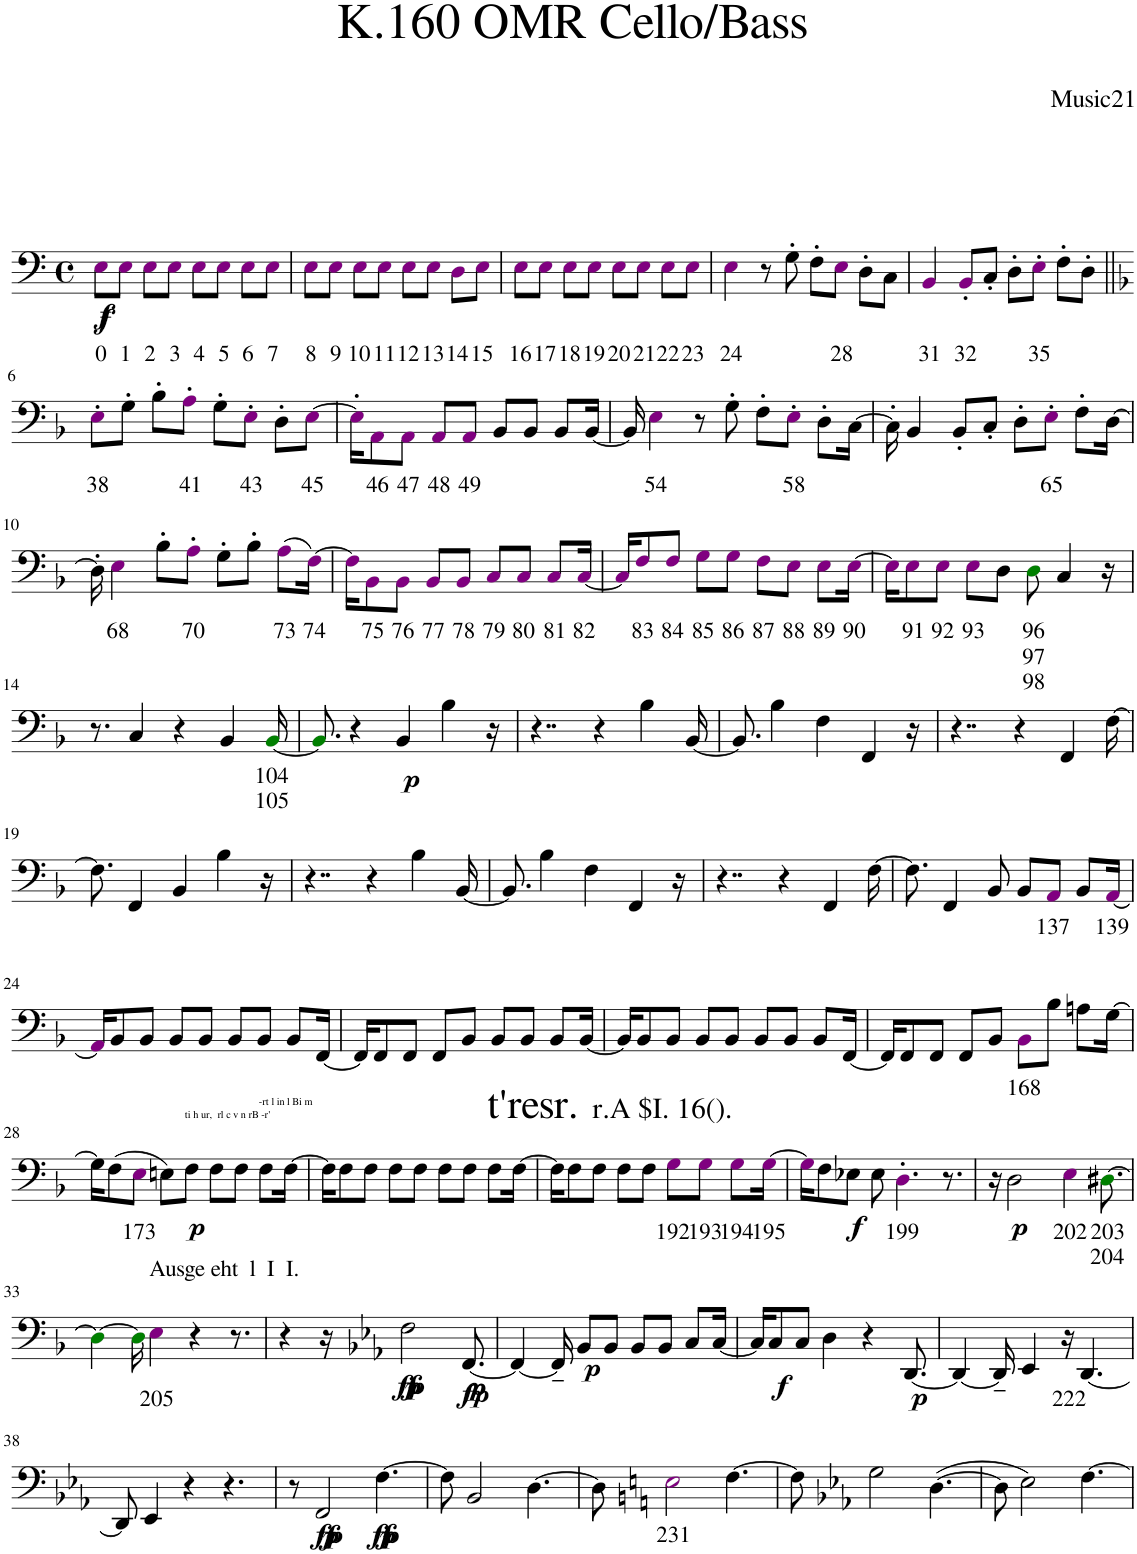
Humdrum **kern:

**kern	**text	**text	**text	**dynam
*part1	*part1	*part1	*part1	*part1
*staff1	*staff1	*staff1	*staff1	*staff1
*I"Piano	*	*	*	*
*I'Pno	*	*	*	*
*clefF4	*	*	*	*
*k[]	*	*	*	*
*M4/4	*	*	*	*
*met(c)	*	*	*	*
=1	=1	=1	=1	=1
!	!LO:LY:b	!	!	!LO:DY:b
!	!	!	!	!LO:DY:n=1:b
8Ei\L	0	.	.	f f
!	!LO:LY:b	!	!	!
8Ei\J	1	.	.	.
!	!LO:LY:b	!	!	!
8Ei\L	2	.	.	.
!	!LO:LY:b	!	!	!
8Ei\J	3	.	.	.
!	!LO:LY:b	!	!	!
8Ei\L	4	.	.	.
!	!LO:LY:b	!	!	!
8Ei\J	5	.	.	.
!	!LO:LY:b	!	!	!
8Ei\L	6	.	.	.
!	!LO:LY:b	!	!	!
8Ei\J	7	.	.	.
=2	=2	=2	=2	=2
!	!LO:LY:b	!	!	!
8Ei\L	8	.	.	.
!	!LO:LY:b	!	!	!
8Ei\J	9	.	.	.
!	!LO:LY:b	!	!	!
8Ei\L	10	.	.	.
!	!LO:LY:b	!	!	!
8Ei\J	11	.	.	.
!	!LO:LY:b	!	!	!
8Ei\L	12	.	.	.
!	!LO:LY:b	!	!	!
8Ei\J	13	.	.	.
!	!LO:LY:b	!	!	!
8Di\L	14	.	.	.
!	!LO:LY:b	!	!	!
8Ei\J	15	.	.	.
=3	=3	=3	=3	=3
!	!LO:LY:b	!	!	!
8Ei\L	16	.	.	.
!	!LO:LY:b	!	!	!
8Ei\J	17	.	.	.
!	!LO:LY:b	!	!	!
8Ei\L	18	.	.	.
!	!LO:LY:b	!	!	!
8Ei\J	19	.	.	.
!	!LO:LY:b	!	!	!
8Ei\L	20	.	.	.
!	!LO:LY:b	!	!	!
8Ei\J	21	.	.	.
!	!LO:LY:b	!	!	!
8Ei\L	22	.	.	.
!	!LO:LY:b	!	!	!
8Ei\J	23	.	.	.
=4	=4	=4	=4	=4
!	!LO:LY:b	!	!	!
4Ei\	24	.	.	.
8r	.	.	.	.
8G'\	.	.	.	.
8F'\L	.	.	.	.
!	!LO:LY:b	!	!	!
8Ei\J	28	.	.	.
8D'\L	.	.	.	.
8C\J	.	.	.	.
=5	=5	=5	=5	=5
!	!LO:LY:b	!	!	!
4BBi/	31	.	.	.
!	!LO:LY:b	!	!	!
8BB'i/L	32	.	.	.
8C'/J	.	.	.	.
8D'\L	.	.	.	.
!	!LO:LY:b	!	!	!
8E'i\J	35	.	.	.
8F'\L	.	.	.	.
8D'\J	.	.	.	.
!!LO:LB:g=z
=6||	=6||	=6||	=6||	=6||
*k[b-]	*	*	*	*
!	!LO:LY:b	!	!	!
8E'i\L	38	.	.	.
8G'\J	.	.	.	.
8B-'\L	.	.	.	.
!	!LO:LY:b	!	!	!
8A'i\J	41	.	.	.
8G'\L	.	.	.	.
!	!LO:LY:b	!	!	!
8E'i\J	43	.	.	.
8D'\L	.	.	.	.
!	!LO:LY:b	!	!	!
[8Ei\J	45	.	.	.
=7	=7	=7	=7	=7
16E'i\KL]	.	.	.	.
!	!LO:LY:b	!	!	!
8AAi\	46	.	.	.
!	!LO:LY:b	!	!	!
8AAi\J	47	.	.	.
!	!LO:LY:b	!	!	!
8AAi/L	48	.	.	.
!	!LO:LY:b	!	!	!
8AAi/J	49	.	.	.
8BB-/L	.	.	.	.
8BB-/J	.	.	.	.
8BB-/L	.	.	.	.
[16BB-/Jk	.	.	.	.
=8	=8	=8	=8	=8
16BB-/]	.	.	.	.
!	!LO:LY:b	!	!	!
4Ei\	54	.	.	.
8r	.	.	.	.
8G'\	.	.	.	.
8F'\L	.	.	.	.
!	!LO:LY:b	!	!	!
8E'i\J	58	.	.	.
8D'\L	.	.	.	.
[16C\Jk	.	.	.	.
=9	=9	=9	=9	=9
16C'\]	.	.	.	.
4BB-/	.	.	.	.
8BB-'/L	.	.	.	.
8C'/J	.	.	.	.
8D'\L	.	.	.	.
!	!LO:LY:b	!	!	!
8E'i\J	65	.	.	.
8F'\L	.	.	.	.
[16D\Jk	.	.	.	.
!!LO:LB:g=z
=10	=10	=10	=10	=10
16D'\]	.	.	.	.
!	!LO:LY:b	!	!	!
4Ei\	68	.	.	.
8B-'\L	.	.	.	.
!	!LO:LY:b	!	!	!
8A'i\J	70	.	.	.
8G'\L	.	.	.	.
8B-'\J	.	.	.	.
!	!LO:LY:b	!	!	!
(8Ai\L	73	.	.	.
!	!LO:LY:b	!	!	!
[16Fi\Jk)	74	.	.	.
=11	=11	=11	=11	=11
16Fi\KL]	.	.	.	.
!	!LO:LY:b	!	!	!
8BB-i\	75	.	.	.
!	!LO:LY:b	!	!	!
8BB-i\J	76	.	.	.
!	!LO:LY:b	!	!	!
8BB-i/L	77	.	.	.
!	!LO:LY:b	!	!	!
8BB-i/J	78	.	.	.
!	!LO:LY:b	!	!	!
8Ci/L	79	.	.	.
!	!LO:LY:b	!	!	!
8Ci/J	80	.	.	.
!	!LO:LY:b	!	!	!
8Ci/L	81	.	.	.
!	!LO:LY:b	!	!	!
[16Ci/Jk	82	.	.	.
=12	=12	=12	=12	=12
16Ci/KL]	.	.	.	.
!	!LO:LY:b	!	!	!
8Fi/	83	.	.	.
!	!LO:LY:b	!	!	!
8Fi/J	84	.	.	.
!	!LO:LY:b	!	!	!
8Gi\L	85	.	.	.
!	!LO:LY:b	!	!	!
8Gi\J	86	.	.	.
!	!LO:LY:b	!	!	!
8Fi\L	87	.	.	.
!	!LO:LY:b	!	!	!
8Ei\J	88	.	.	.
!	!LO:LY:b	!	!	!
8Ei\L	89	.	.	.
!	!LO:LY:b	!	!	!
[16Ei\Jk	90	.	.	.
=13	=13	=13	=13	=13
16Ei\KL]	.	.	.	.
!	!LO:LY:b	!	!	!
8Ei\	91	.	.	.
!	!LO:LY:b	!	!	!
8Ei\J	92	.	.	.
!	!LO:LY:b	!	!	!
8Ei\L	93	.	.	.
8D\J	.	.	.	.
!	!LO:LY:b	!LO:LY:b	!LO:LY:b	!
8Dj\	96	97	98	.
4C/	.	.	.	.
16r	.	.	.	.
!!LO:LB:g=z
=14	=14	=14	=14	=14
8.r	.	.	.	.
4C/	.	.	.	.
4r	.	.	.	.
4BB-/	.	.	.	.
!	!LO:LY:b	!LO:LY:b	!	!
[16BB-j/	104	105	.	.
=15	=15	=15	=15	=15
8.BB-j/]	.	.	.	.
4r	.	.	.	.
!	!	!	!	!LO:DY:b
4BB-/	.	.	.	p
4B-\	.	.	.	.
16r	.	.	.	.
=16	=16	=16	=16	=16
4..r	.	.	.	.
4r	.	.	.	.
4B-\	.	.	.	.
[16BB-/	.	.	.	.
=17	=17	=17	=17	=17
8.BB-/]	.	.	.	.
4B-\	.	.	.	.
4F\	.	.	.	.
4FF/	.	.	.	.
16r	.	.	.	.
=18	=18	=18	=18	=18
4..r	.	.	.	.
4r	.	.	.	.
4FF/	.	.	.	.
[16F\	.	.	.	.
!!LO:LB:g=z
=19	=19	=19	=19	=19
8.F\]	.	.	.	.
4FF/	.	.	.	.
4BB-/	.	.	.	.
4B-\	.	.	.	.
16r	.	.	.	.
=20	=20	=20	=20	=20
4..r	.	.	.	.
4r	.	.	.	.
4B-\	.	.	.	.
[16BB-/	.	.	.	.
=21	=21	=21	=21	=21
8.BB-/]	.	.	.	.
4B-\	.	.	.	.
4F\	.	.	.	.
4FF/	.	.	.	.
16r	.	.	.	.
=22	=22	=22	=22	=22
4..r	.	.	.	.
4r	.	.	.	.
4FF/	.	.	.	.
[16F\	.	.	.	.
=23	=23	=23	=23	=23
8.F\]	.	.	.	.
4FF/	.	.	.	.
8BB-/	.	.	.	.
8BB-/L	.	.	.	.
!	!LO:LY:b	!	!	!
8AAi/J	137	.	.	.
8BB-/L	.	.	.	.
!	!LO:LY:b	!	!	!
[16AAi/Jk	139	.	.	.
!!LO:LB:g=z
=24	=24	=24	=24	=24
16AAi/KL]	.	.	.	.
8BB-/	.	.	.	.
8BB-/J	.	.	.	.
8BB-/L	.	.	.	.
8BB-/J	.	.	.	.
8BB-/L	.	.	.	.
8BB-/J	.	.	.	.
8BB-/L	.	.	.	.
[16FF/Jk	.	.	.	.
=25	=25	=25	=25	=25
16FF/KL]	.	.	.	.
8FF/	.	.	.	.
8FF/J	.	.	.	.
8FF/L	.	.	.	.
8BB-/J	.	.	.	.
8BB-/L	.	.	.	.
8BB-/J	.	.	.	.
8BB-/L	.	.	.	.
[16BB-/Jk	.	.	.	.
=26	=26	=26	=26	=26
16BB-/KL]	.	.	.	.
8BB-/	.	.	.	.
8BB-/J	.	.	.	.
8BB-/L	.	.	.	.
8BB-/J	.	.	.	.
8BB-/L	.	.	.	.
8BB-/J	.	.	.	.
8BB-/L	.	.	.	.
[16FF/Jk	.	.	.	.
=27	=27	=27	=27	=27
16FF/KL]	.	.	.	.
8FF/	.	.	.	.
8FF/J	.	.	.	.
8FF/L	.	.	.	.
8BB-/J	.	.	.	.
!	!LO:LY:b	!	!	!
8BB-i\L	168	.	.	.
8B-\J	.	.	.	.
8An\L	.	.	.	.
[16G\Jk	.	.	.	.
!!LO:LB:g=z
=28	=28	=28	=28	=28
16G\KL]	.	.	.	.
(8F\	.	.	.	.
!	!LO:LY:b	!	!	!
8Ei\J	173	.	.	.
8En\L)	.	.	.	.
!LO:TX:a:t=ti h ur,  rl c v n rB -r'	!	!	!	!
!	!	!	!	!LO:DY:b
8F\J	.	.	.	p
8F\L	.	.	.	.
8F\J	.	.	.	.
!LO:TX:a:t=-rt l in l Bi m	!	!	!	!
8F\L	.	.	.	.
[16F\Jk	.	.	.	.
=29	=29	=29	=29	=29
16F\KL]	.	.	.	.
8F\	.	.	.	.
8F\J	.	.	.	.
8F\L	.	.	.	.
8F\J	.	.	.	.
8F\L	.	.	.	.
8F\J	.	.	.	.
!LO:TX:a:t=t'resr.	!	!	!	!
8F\L	.	.	.	.
[16F\Jk	.	.	.	.
=30	=30	=30	=30	=30
16F\KL]	.	.	.	.
8F\	.	.	.	.
!LO:TX:a:t=r.A $I. 16().	!	!	!	!
8F\J	.	.	.	.
8F\L	.	.	.	.
8F\J	.	.	.	.
!	!LO:LY:b	!	!	!
8Gi\L	192	.	.	.
!	!LO:LY:b	!	!	!
8Gi\J	193	.	.	.
!	!LO:LY:b	!	!	!
8Gi\L	194	.	.	.
!	!LO:LY:b	!	!	!
[16Gi\Jk	195	.	.	.
=31	=31	=31	=31	=31
16Gi\KL]	.	.	.	.
8F\	.	.	.	.
!	!	!	!	!LO:DY:b
8E-X\J	.	.	.	f
8E-\	.	.	.	.
!	!LO:LY:b	!	!	!
4.D'i\	199	.	.	.
8.r	.	.	.	.
=32	=32	=32	=32	=32
16r	.	.	.	.
!	!	!	!	!LO:DY:b
2D\	.	.	.	p
!	!LO:LY:b	!	!	!
4Ei\	202	.	.	.
!	!LO:LY:b	!LO:LY:b	!	!
[8.D#Xj\	203	204	.	.
!!LO:LB:g=z
=33	=33	=33	=33	=33
4D#j\_	.	.	.	.
16D#j\]	.	.	.	.
!LO:TX:a:t=Ausge eht  l  I  I.	!	!	!	!
!	!LO:LY:b	!	!	!
4Ei\	205	.	.	.
4r	.	.	.	.
8.r	.	.	.	.
=34	=34	=34	=34	=34
4r	.	.	.	.
16r	.	.	.	.
!	!	!	!	!LO:DY:b
!	!	!	!	!LO:DY:n=1:b
!	!	!	!	!LO:DY:n=2:b
2F\	.	.	.	fp f p
!	!	!	!	!LO:DY:n=3:b
!	!	!	!	!LO:DY:n=4:b
!	!	!	!	!LO:DY:n=5:b
[8.FF/	.	.	.	p fp p
=35	=35	=35	=35	=35
4FF/_	.	.	.	.
16FF~/]	.	.	.	.
!	!	!	!	!LO:DY:b
8BB-/L	.	.	.	p
8BB-/J	.	.	.	.
8BB-/L	.	.	.	.
8BB-/J	.	.	.	.
8C/L	.	.	.	.
[16C/Jk	.	.	.	.
=36	=36	=36	=36	=36
16C/KL]	.	.	.	.
!	!	!	!	!LO:DY:b
8C/	.	.	.	f
8C/J	.	.	.	.
4D\	.	.	.	.
4r	.	.	.	.
!	!	!	!	!LO:DY:b
[8.DD/	.	.	.	p
=37	=37	=37	=37	=37
4DD/_	.	.	.	.
16DD~/]	.	.	.	.
4EE-/	.	.	.	.
!	!LO:LY:b	!	!	!
16r	222	.	.	.
[4.DD/	.	.	.	.
!!LO:LB:g=z
=38	=38	=38	=38	=38
8DD/]	.	.	.	.
4EE-/	.	.	.	.
4r	.	.	.	.
4.r	.	.	.	.
=39	=39	=39	=39	=39
8r	.	.	.	.
!	!	!	!	!LO:DY:b
!	!	!	!	!LO:DY:n=1:b
!	!	!	!	!LO:DY:n=2:b
2FF/	.	.	.	fp f p
!	!	!	!	!LO:DY:n=3:b
!	!	!	!	!LO:DY:n=4:b
!	!	!	!	!LO:DY:n=5:b
[4.F\	.	.	.	fp f p
=40	=40	=40	=40	=40
8F\]	.	.	.	.
2BB-/	.	.	.	.
[4.D\	.	.	.	.
=41	=41	=41	=41	=41
8D\]	.	.	.	.
!	!LO:LY:b	!	!	!
2Ei\	231	.	.	.
[4.F\	.	.	.	.
=42	=42	=42	=42	=42
8F\]	.	.	.	.
2G\	.	.	.	.
([4.D\	.	.	.	.
=43	=43	=43	=43	=43
8D\]	.	.	.	.
2E-\)	.	.	.	.
[4.F\	.	.	.	.
=	=	=	=	=
*-	*-	*-	*-	*-
